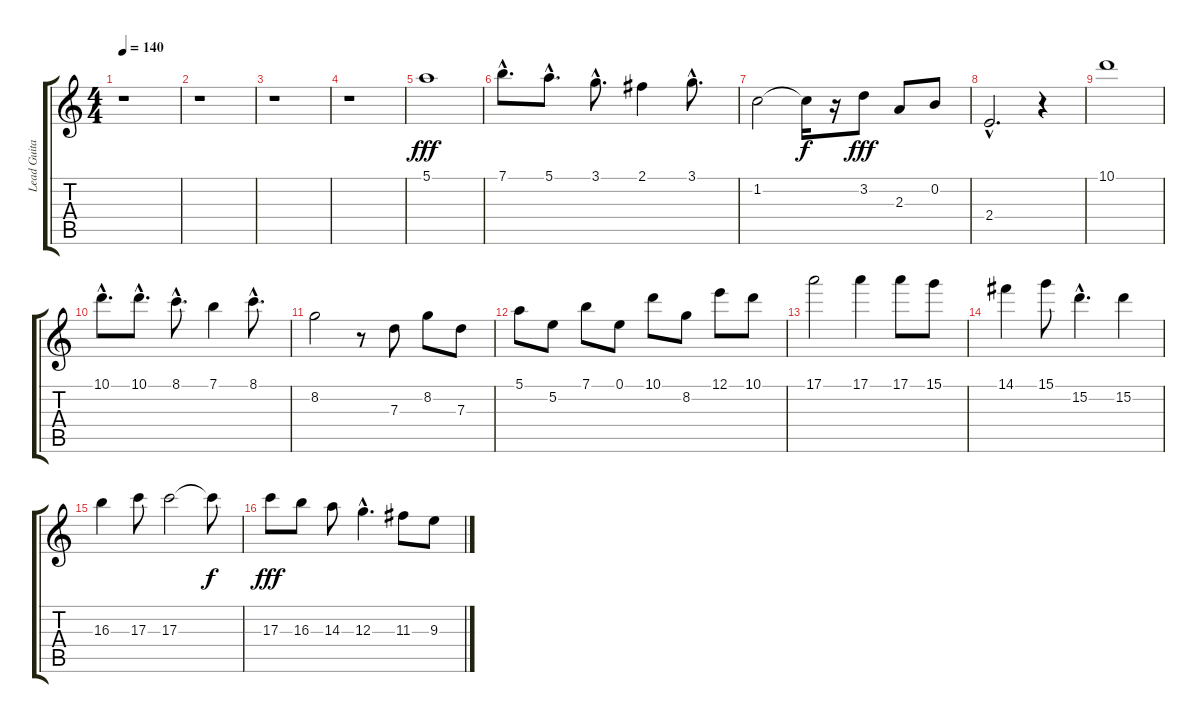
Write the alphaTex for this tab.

\track ("Lead Guitar" "Lead Guita") {instrument distortionguitar}
\staff {score tabs}
\tuning (E4 B3 G3 D3 A2 E2) {hide}
\ts (4 4)
\tempo 140
\clef g2
\ks c
r.1{dy fff} |
r.1 |
r.1 |
r.1 |
5.1.1 |
7.1{hac}.8{d} 5.1{hac}.8{d} 3.1{hac}.8{d} 2.1.4 3.1{hac}.8{d} |
1.2.2 1.2{t}.16{dy f} r.16 3.2.8{dy fff} 2.3.8 0.2.8 |
2.4{hac}.2{d} r.4 |
10.1.1 |
10.1{hac}.8{d} 10.1{hac}.8{d} 8.1{hac}.8{d} 7.1.4 8.1{hac}.8{d} |
8.2.2 r.8 7.3.8 8.2.8 7.3.8 |
5.1.8 5.2.8 7.1.8 0.1.8 10.1.8 8.2.8 12.1.8 10.1.8 |
17.1.2 17.1.4 17.1.8 15.1.8 |
14.1.4 15.1.8 15.2{hac}.4{d} 15.2.4 |
16.3.4 17.3.8 17.3.2 17.3{t}.8{dy f} |
17.3.8{dy fff} 16.3.8 14.3.8 12.3{hac}.4{d} 11.3.8 9.3.8
